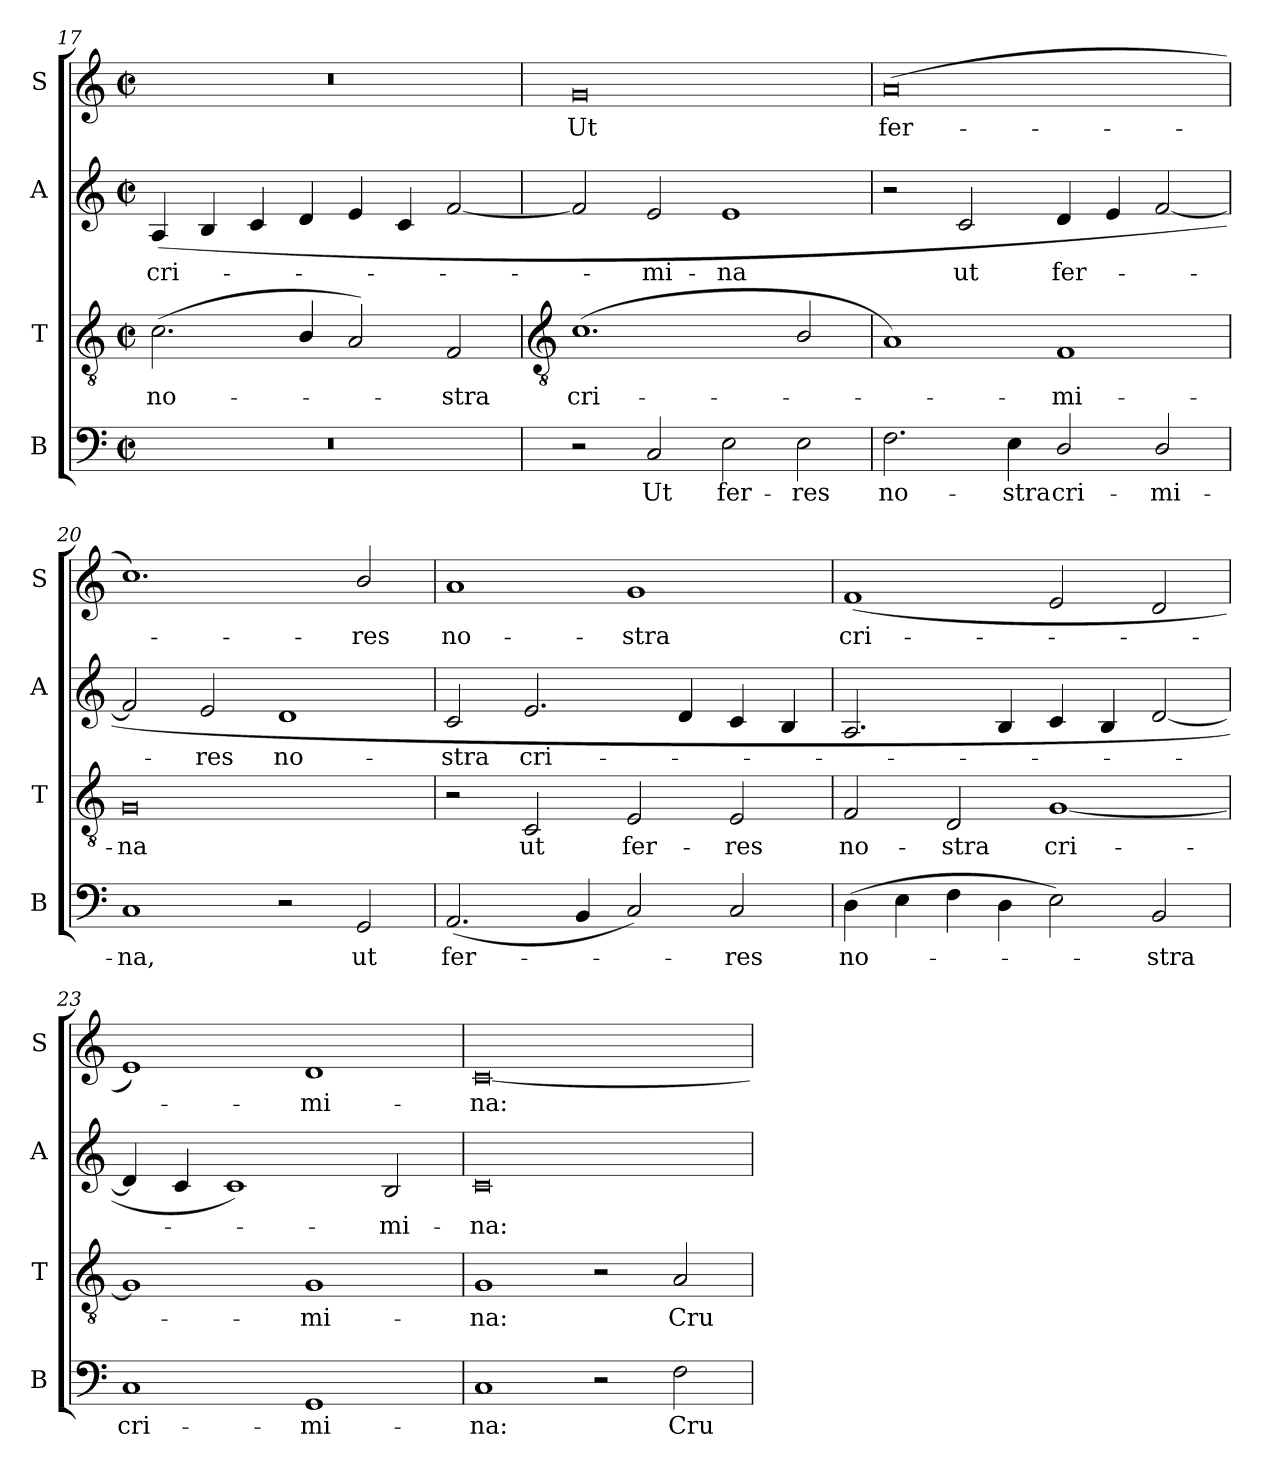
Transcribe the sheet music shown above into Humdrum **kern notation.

**kern	**text	**kern	**text	**kern	**text	**kern	**text
*part4	*part4	*part3	*part3	*part2	*part2	*part1	*part1
*staff4	*staff4	*staff3	*staff3	*staff2	*staff2	*staff1	*staff1
*I"B	*	*I"T	*	*I"A	*	*I"S	*
*I'B	*	*I'T	*	*I'A	*	*I'S	*
*clefF4	*	*clefGv2	*	*clefG2	*	*clefG2	*
*k[]	*	*k[]	*	*k[]	*	*k[]	*
*C:	*	*C:	*	*C:	*	*C:	*
*M4/2	*	*M4/2	*	*M4/2	*	*M4/2	*
*met(c|)	*	*met(c|)	*	*met(c|)	*	*met(c|)	*
=17	=17	=17	=17	=17	=17	=17	=17
!	!	!	!LO:LY:b	!	!LO:LY:b	!	!
0r	.	(<2.c	no-	(<4A	cri-	0r	.
.	.	.	.	4B	.	.	.
.	.	.	.	4c	.	.	.
.	.	4B/	.	4d	.	.	.
.	.	2A)	.	4e	.	.	.
.	.	.	.	4c	.	.	.
!	!	!	!LO:LY:b	!	!	!	!
.	.	2F	stra	[2f	.	.	.
!!LO:LB:g=z
=18	=18	=18	=18	=18	=18	=18	=18
*	*	*clefGv2	*	*	*	*	*
!	!	!	!LO:LY:b	!	!	!	!LO:LY:b
2r	.	(<1.c	cri-	2f]	.	0g	Ut
!	!LO:LY:b	!	!	!	!LO:LY:b	!	!
2C	Ut	.	.	2e	mi-	.	.
!	!LO:LY:b	!	!	!	!LO:LY:b	!	!
2E	fer-	.	.	1e	-na	.	.
!	!LO:LY:b	!	!	!	!	!	!
2E	-res	2B/	.	.	.	.	.
=19	=19	=19	=19	=19	=19	=19	=19
!	!LO:LY:b	!	!	!	!	!	!LO:LY:b
2.F	no-	1A)	.	2r	.	(<0a	fer-
!	!	!	!	!	!LO:LY:b	!	!
.	.	.	.	2c	ut	.	.
!	!LO:LY:b	!	!	!	!	!	!
4E	-stra	.	.	.	.	.	.
!	!LO:LY:b	!	!LO:LY:b	!	!LO:LY:b	!	!
2D/	cri-	1F	mi-	4d	fer-	.	.
.	.	.	.	4e	.	.	.
!	!LO:LY:b	!	!	!	!	!	!
2D/	-mi-	.	.	[2f	.	.	.
=20	=20	=20	=20	=20	=20	=20	=20
!	!LO:LY:b	!	!LO:LY:b	!	!	!	!
1C	-na,	0G	-na	2f]	.	1.cc)	.
!	!	!	!	!	!LO:LY:b	!	!
.	.	.	.	2e	res	.	.
!	!	!	!	!	!LO:LY:b	!	!
2r	.	.	.	1d	no-	.	.
!	!LO:LY:b	!	!	!	!	!	!LO:LY:b
2GG	ut	.	.	.	.	2b/	res
=21	=21	=21	=21	=21	=21	=21	=21
!	!LO:LY:b	!	!	!	!LO:LY:b	!	!LO:LY:b
(<2.AA	fer-	2r	.	2c	-stra	1a	no-
!	!	!	!LO:LY:b	!	!LO:LY:b	!	!
.	.	2C	ut	2.e	cri-	.	.
4BB	.	.	.	.	.	.	.
!	!	!	!LO:LY:b	!	!	!	!LO:LY:b
2C)	.	2E	fer-	.	.	1g	-stra
.	.	.	.	4d	.	.	.
!	!LO:LY:b	!	!LO:LY:b	!	!	!	!
2C	res	2E	-res	4c	.	.	.
.	.	.	.	4B	.	.	.
=22	=22	=22	=22	=22	=22	=22	=22
!	!LO:LY:b	!	!LO:LY:b	!	!	!	!LO:LY:b
(>4D	no-	2F	no-	2.A	.	(<1f	cri-
4E	.	.	.	.	.	.	.
!	!	!	!LO:LY:b	!	!	!	!
4F	.	2D	-stra	.	.	.	.
4D	.	.	.	4B	.	.	.
!	!	!	!LO:LY:b	!	!	!	!
2E)	.	[1G	cri-	4c	.	2e	.
.	.	.	.	4B	.	.	.
!	!LO:LY:b	!	!	!	!	!	!
2BB	stra	.	.	[2d	.	2d	.
=23	=23	=23	=23	=23	=23	=23	=23
!	!LO:LY:b	!	!	!	!	!	!
1C	cri-	1G]	.	4d]	.	1e)	.
.	.	.	.	4c	.	.	.
.	.	.	.	1c)	.	.	.
!	!LO:LY:b	!	!LO:LY:b	!	!	!	!LO:LY:b
1GG	-mi-	1G	mi-	.	.	1d	mi-
!	!	!	!	!	!LO:LY:b	!	!
.	.	.	.	2B	mi-	.	.
=24	=24	=24	=24	=24	=24	=24	=24
!	!LO:LY:b	!	!LO:LY:b	!	!LO:LY:b	!	!LO:LY:b
1C	-na:	1G	-na:	0c	-na:	[0c	-na:
2r	.	2r	.	.	.	.	.
!	!LO:LY:b	!	!LO:LY:b	!	!	!	!
2F	Cru-	2A	Cru-	.	.	.	.
=	=	=	=	=	=	=	=
*-	*-	*-	*-	*-	*-	*-	*-
